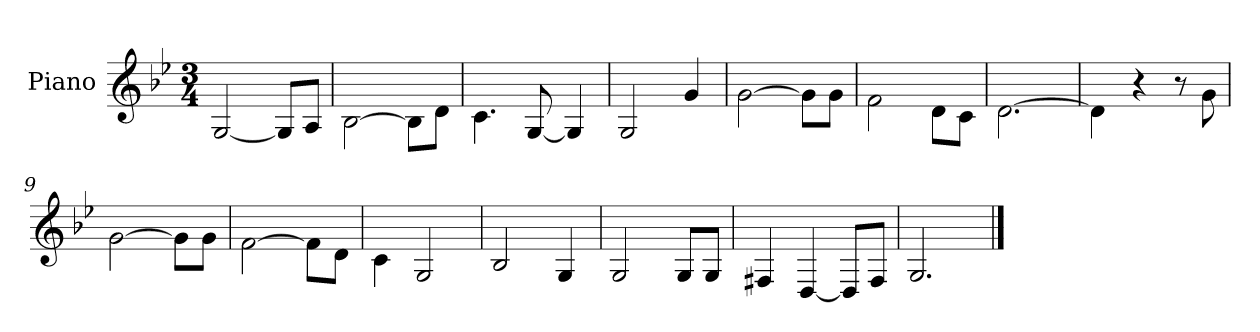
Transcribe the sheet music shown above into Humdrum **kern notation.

**kern
*part1
*staff1
*I"Piano
*I'Pno.
*clefG2
*k[b-e-]
*M3/4
*MM87
=1
[2G/
8G/L]
8A/J
=2
*MM115
[2B-\
8B-\L]
8d\J
=3
*MM104
4.c\
[8G/
4G/]
!!LO:LB:g=z
=4
*MM138
2G/
4g/
=5
*MM97
[2g\
8g\L]
8g\J
=6
*MM121
2f\
8d\L
8c\J
=7
*MM145
[2.d\
!!LO:LB:g=z
=8
*MM146
4d\]
4r
8r
8g\
=9
*MM101
[2g\
8g\L]
8g\J
=10
*MM137
[2f\
8f\L]
8d\J
=11
*MM93
4c\
2G/
!!LO:LB:g=z
=12
*MM120
2B-/
4G/
=13
*MM115
2G/
8G/L
8G/J
=14
*MM96
4F#X/
[4D/
8D/L]
8F#/J
=15
*MM102
2.G/
==
*-
